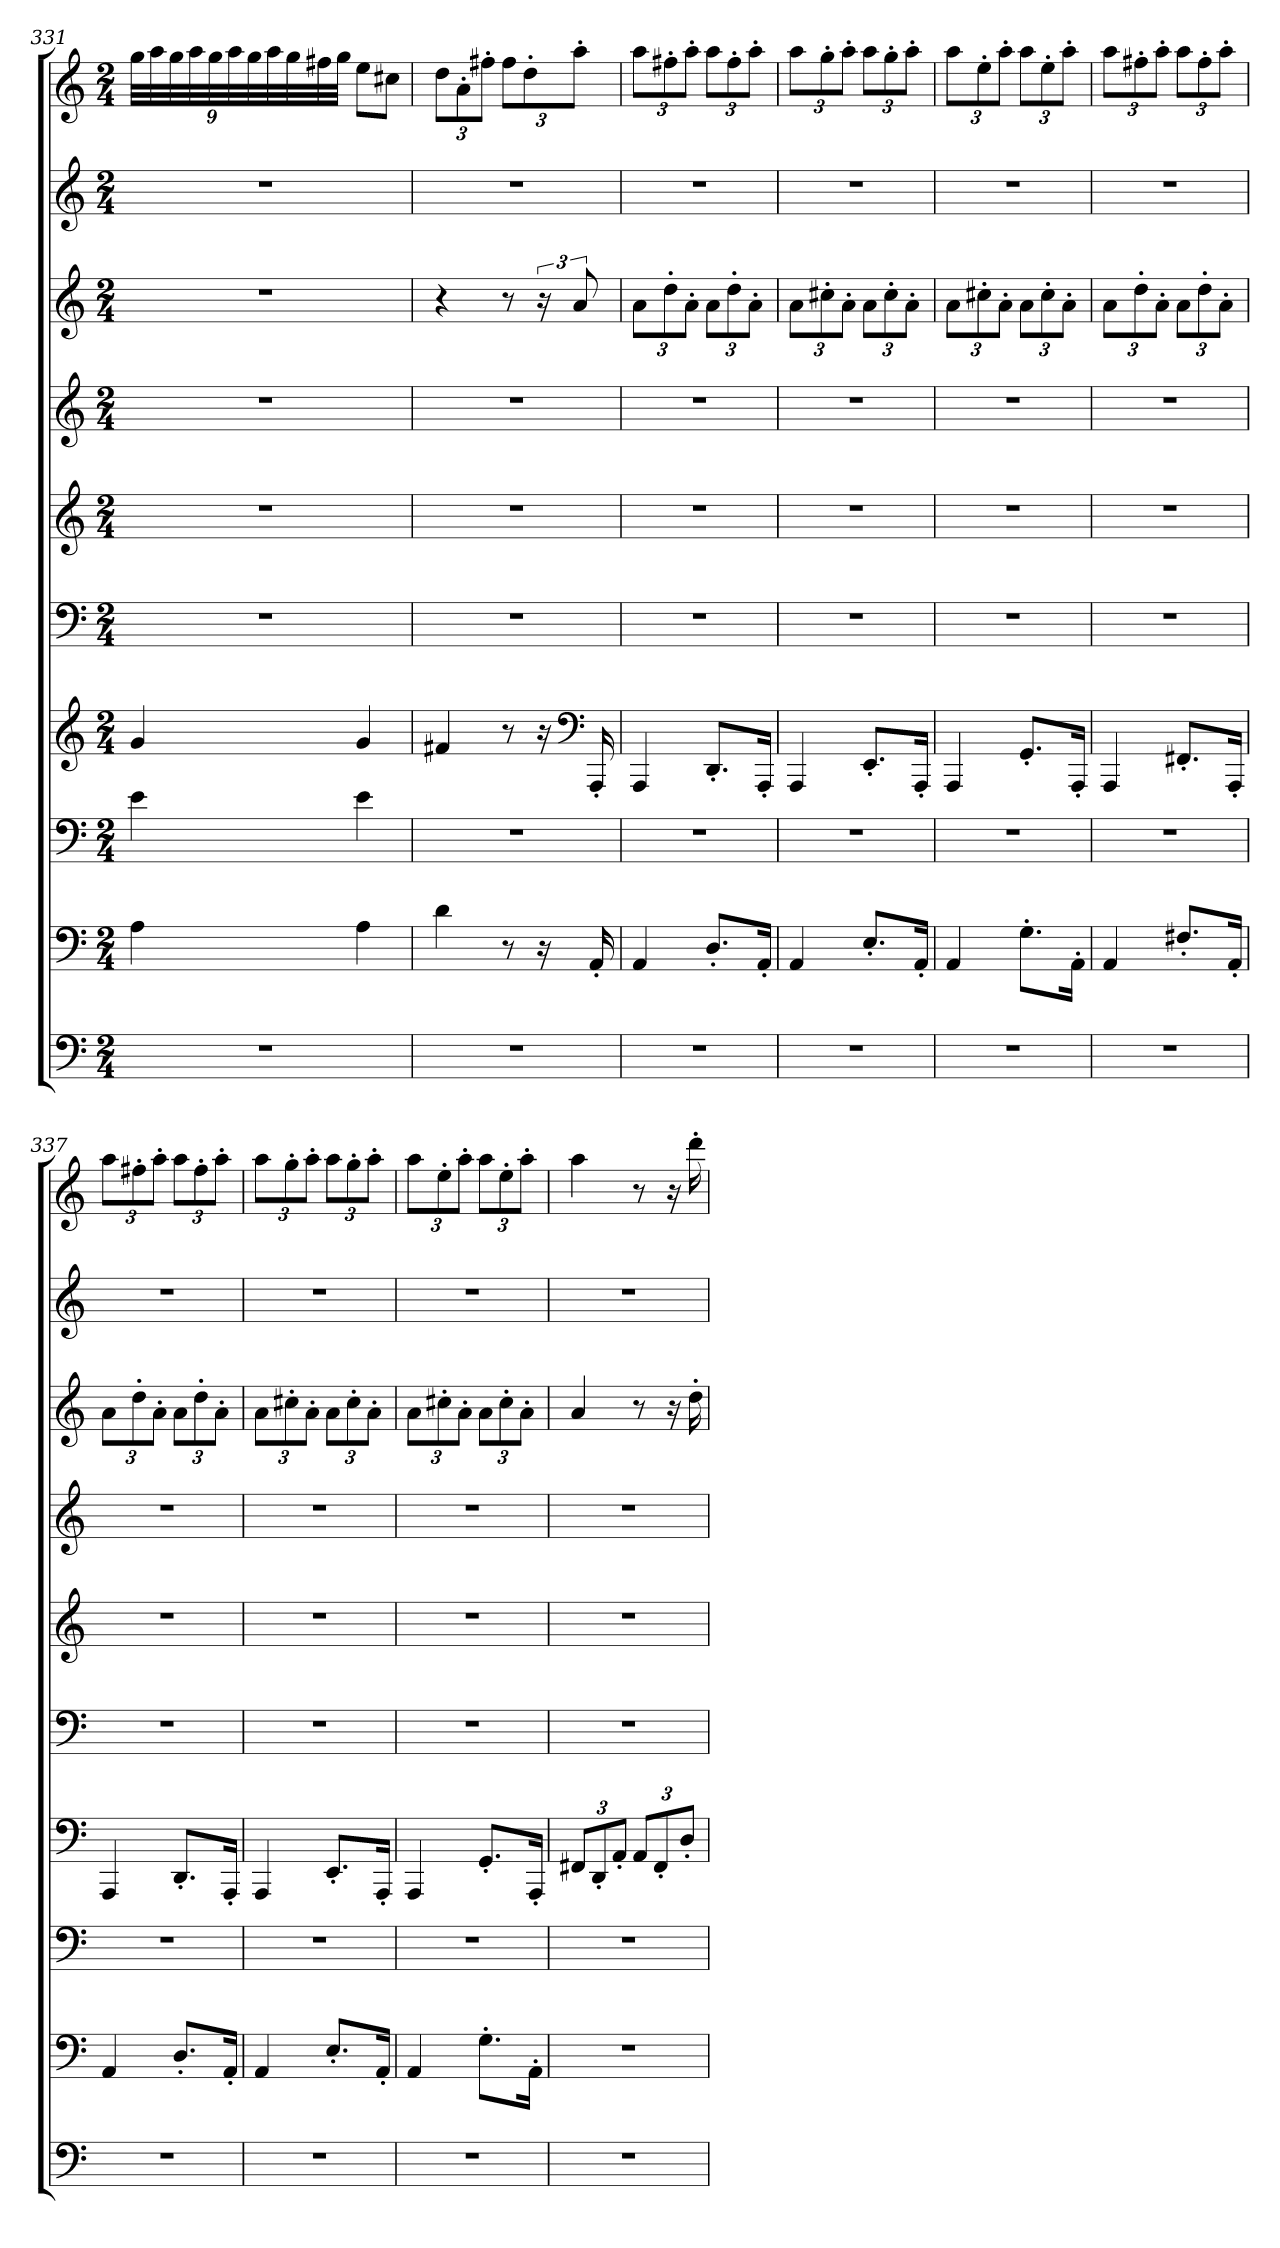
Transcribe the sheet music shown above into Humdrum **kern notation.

**kern	**kern	**kern	**kern	**kern	**kern	**kern	**kern	**kern	**kern
*part5	*part5	*part4	*part4	*part3	*part3	*part2	*part2	*part1	*part1
*staff10	*staff9	*staff8	*staff7	*staff6	*staff5	*staff4	*staff3	*staff2	*staff1
*clefF4	*clefF4	*clefF4	*clefG2	*clefF4	*clefG2	*clefG2	*clefG2	*clefG2	*clefG2
*k[]	*k[]	*k[]	*k[]	*k[]	*k[]	*k[]	*k[]	*k[]	*k[]
*M2/4	*M2/4	*M2/4	*M2/4	*M2/4	*M2/4	*M2/4	*M2/4	*M2/4	*M2/4
*	*	*	*	*	*	*	*	*	*Xbrackettup
=331	=331	=331	=331	=331	=331	=331	=331	=331	=331
2r	4A\	4e\	4g/	2r	2r	2r	2r	2r	48gg\LLL
.	.	.	.	.	.	.	.	.	48aa\
.	.	.	.	.	.	.	.	.	48gg\
.	.	.	.	.	.	.	.	.	48aa\
.	.	.	.	.	.	.	.	.	48gg\
.	.	.	.	.	.	.	.	.	48aa\
.	.	.	.	.	.	.	.	.	48gg\
.	.	.	.	.	.	.	.	.	48aa\
.	.	.	.	.	.	.	.	.	48gg\
.	.	.	.	.	.	.	.	.	32ff#X\
*	*	*	*	*	*	*	*	*	*MM134
.	.	.	.	.	.	.	.	.	32gg\JJJ
.	4A\	4e\	4g/	.	.	.	.	.	8ee\L
.	.	.	.	.	.	.	.	.	8cc#X\J
!!LO:PB:g=z
=332	=332	=332	=332	=332	=332	=332	=332	=332	=332
2r	4d\	2r	4f#X/	2r	2r	2r	4r	2r	12dd\L
.	.	.	.	.	.	.	.	.	12a'\
.	.	.	.	.	.	.	.	.	12ff#X'\J
.	8r	.	8r	.	.	.	8r	.	12ff#\L
.	.	.	.	.	.	.	.	.	12dd'\
.	16r	.	16r	.	.	.	24r	.	.
.	.	.	.	.	.	.	12a/	.	12aa'\J
*	*	*	*clefF4	*	*	*	*	*	*
.	16AA'/	.	16AAA'/	.	.	.	.	.	.
=333	=333	=333	=333	=333	=333	=333	=333	=333	=333
*	*	*	*	*	*	*	*Xbrackettup	*	*
*	*	*	*	*	*	*	*	*	*MM136
2r	4AA/	2r	4AAA/	2r	2r	2r	12a\L	2r	12aa\L
.	.	.	.	.	.	.	12dd'\	.	12ff#X'\
.	.	.	.	.	.	.	12a'\J	.	12aa'\J
.	8.D'/L	.	8.DD'/L	.	.	.	12a\L	.	12aa\L
.	.	.	.	.	.	.	12dd'\	.	12ff#'\
.	.	.	.	.	.	.	12a'\J	.	12aa'\J
.	16AA'/Jk	.	16AAA'/Jk	.	.	.	.	.	.
=334	=334	=334	=334	=334	=334	=334	=334	=334	=334
*	*	*	*	*	*	*	*	*	*MM136
2r	4AA/	2r	4AAA/	2r	2r	2r	12a\L	2r	12aa\L
.	.	.	.	.	.	.	12cc#X'\	.	12gg'\
.	.	.	.	.	.	.	12a'\J	.	12aa'\J
.	8.E'/L	.	8.EE'/L	.	.	.	12a\L	.	12aa\L
.	.	.	.	.	.	.	12cc#'\	.	12gg'\
.	.	.	.	.	.	.	12a'\J	.	12aa'\J
.	16AA'/Jk	.	16AAA'/Jk	.	.	.	.	.	.
=335	=335	=335	=335	=335	=335	=335	=335	=335	=335
*	*	*	*	*	*	*	*	*	*MM136
2r	4AA/	2r	4AAA/	2r	2r	2r	12a\L	2r	12aa\L
.	.	.	.	.	.	.	12cc#X'\	.	12ee'\
.	.	.	.	.	.	.	12a'\J	.	12aa'\J
.	8.G'\L	.	8.GG'/L	.	.	.	12a\L	.	12aa\L
.	.	.	.	.	.	.	12cc#'\	.	12ee'\
.	.	.	.	.	.	.	12a'\J	.	12aa'\J
.	16AA'\Jk	.	16AAA'/Jk	.	.	.	.	.	.
=336	=336	=336	=336	=336	=336	=336	=336	=336	=336
*	*	*	*	*	*	*	*	*	*MM136
2r	4AA/	2r	4AAA/	2r	2r	2r	12a\L	2r	12aa\L
.	.	.	.	.	.	.	12dd'\	.	12ff#X'\
.	.	.	.	.	.	.	12a'\J	.	12aa'\J
.	8.F#X'/L	.	8.FF#X'/L	.	.	.	12a\L	.	12aa\L
.	.	.	.	.	.	.	12dd'\	.	12ff#'\
.	.	.	.	.	.	.	12a'\J	.	12aa'\J
.	16AA'/Jk	.	16AAA'/Jk	.	.	.	.	.	.
!!LO:PB:g=z
=337	=337	=337	=337	=337	=337	=337	=337	=337	=337
*	*	*	*	*	*	*	*	*	*MM136
2r	4AA/	2r	4AAA/	2r	2r	2r	12a\L	2r	12aa\L
.	.	.	.	.	.	.	12dd'\	.	12ff#X'\
.	.	.	.	.	.	.	12a'\J	.	12aa'\J
.	8.D'/L	.	8.DD'/L	.	.	.	12a\L	.	12aa\L
.	.	.	.	.	.	.	12dd'\	.	12ff#'\
.	.	.	.	.	.	.	12a'\J	.	12aa'\J
.	16AA'/Jk	.	16AAA'/Jk	.	.	.	.	.	.
=338	=338	=338	=338	=338	=338	=338	=338	=338	=338
*	*	*	*	*	*	*	*	*	*MM136
2r	4AA/	2r	4AAA/	2r	2r	2r	12a\L	2r	12aa\L
.	.	.	.	.	.	.	12cc#X'\	.	12gg'\
.	.	.	.	.	.	.	12a'\J	.	12aa'\J
.	8.E'/L	.	8.EE'/L	.	.	.	12a\L	.	12aa\L
.	.	.	.	.	.	.	12cc#'\	.	12gg'\
.	.	.	.	.	.	.	12a'\J	.	12aa'\J
.	16AA'/Jk	.	16AAA'/Jk	.	.	.	.	.	.
=339	=339	=339	=339	=339	=339	=339	=339	=339	=339
*	*	*	*	*	*	*	*	*	*MM136
2r	4AA/	2r	4AAA/	2r	2r	2r	12a\L	2r	12aa\L
.	.	.	.	.	.	.	12cc#X'\	.	12ee'\
.	.	.	.	.	.	.	12a'\J	.	12aa'\J
.	8.G'\L	.	8.GG'/L	.	.	.	12a\L	.	12aa\L
.	.	.	.	.	.	.	12cc#'\	.	12ee'\
.	.	.	.	.	.	.	12a'\J	.	12aa'\J
.	16AA'\Jk	.	16AAA'/Jk	.	.	.	.	.	.
=340	=340	=340	=340	=340	=340	=340	=340	=340	=340
*	*	*	*Xbrackettup	*	*	*	*	*	*
*	*	*	*	*	*	*	*	*	*MM136
2r	2r	2r	12FF#X/L	2r	2r	2r	4a/	2r	4aa\
.	.	.	12DD'/	.	.	.	.	.	.
.	.	.	12AA'/J	.	.	.	.	.	.
.	.	.	12AA/L	.	.	.	8r	.	8r
.	.	.	12FF#'/	.	.	.	.	.	.
*	*	*	*	*	*	*	*	*	*MM134
.	.	.	.	.	.	.	16r	.	16r
.	.	.	12D'/J	.	.	.	.	.	.
*	*	*	*	*	*	*	*	*	*MM132
.	.	.	.	.	.	.	16dd'\	.	16ddd'\
=	=	=	=	=	=	=	=	=	=
*-	*-	*-	*-	*-	*-	*-	*-	*-	*-
